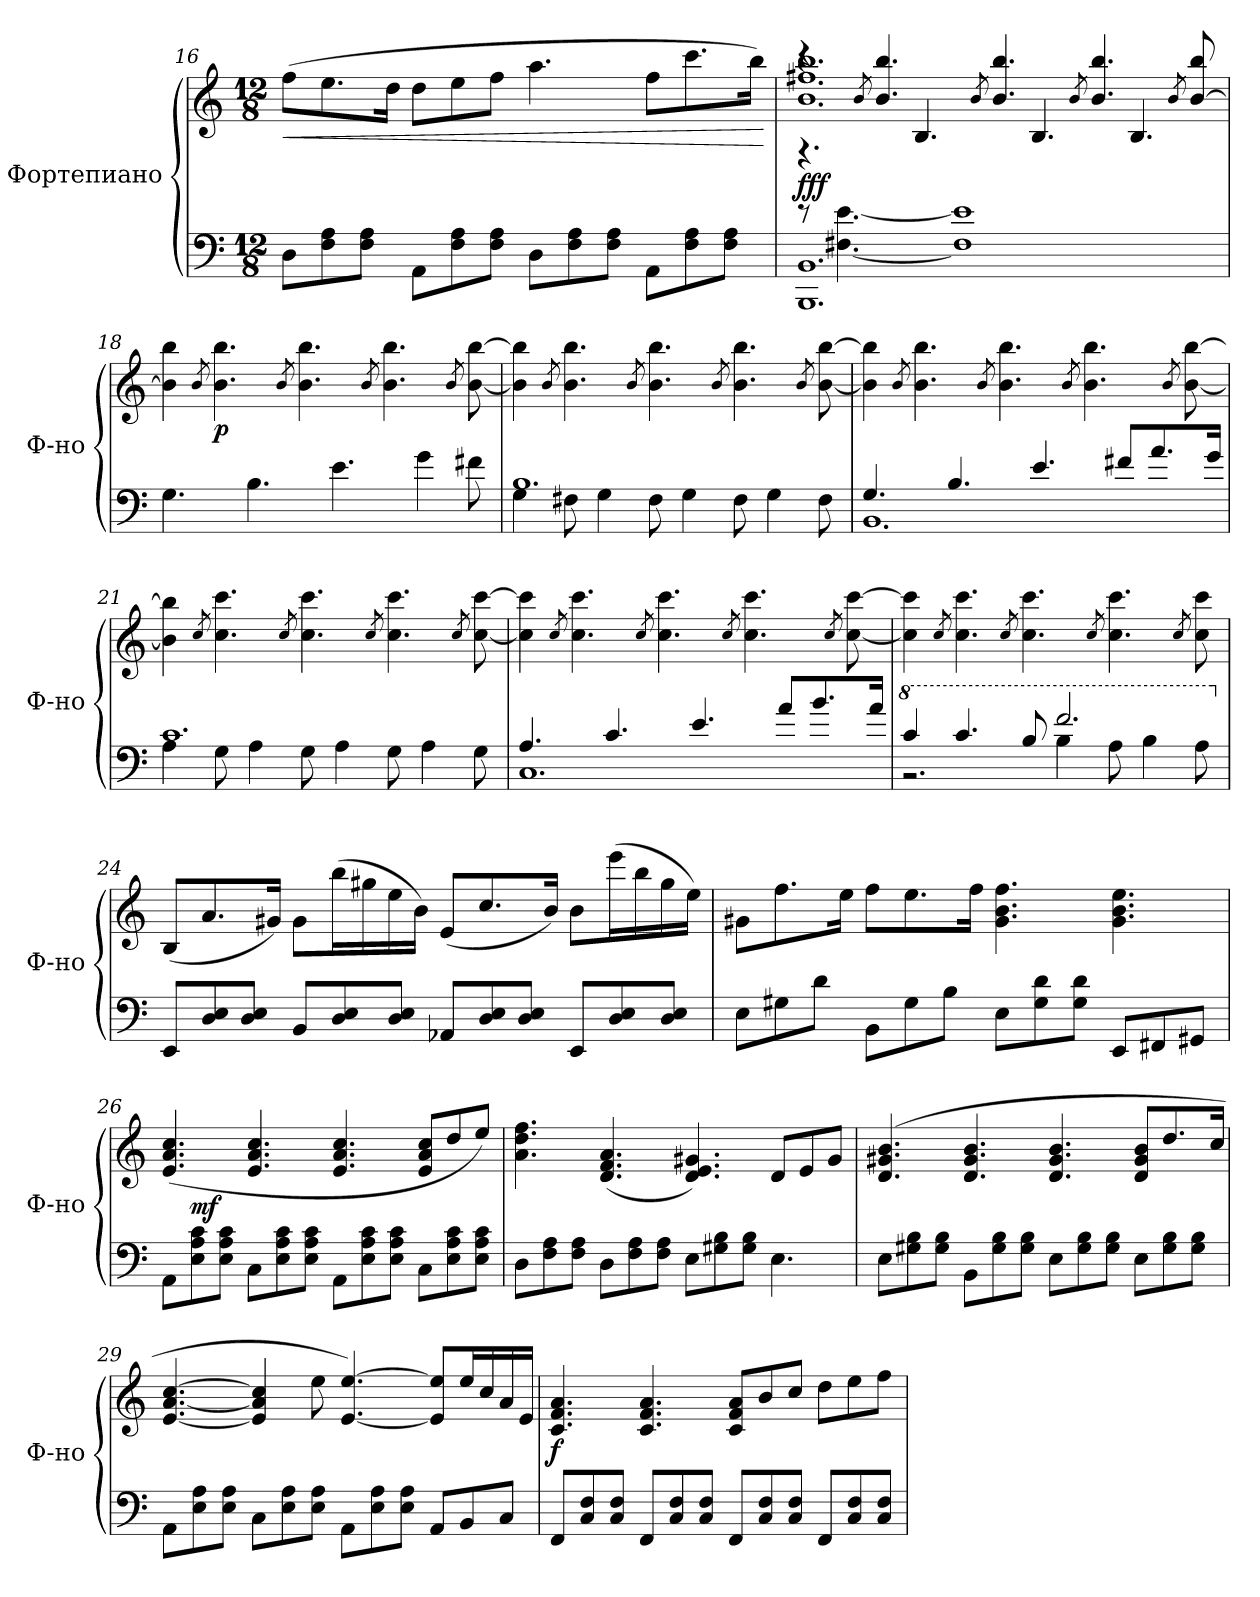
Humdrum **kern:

**kern	**kern	**dynam
*part1	*part1	*part1
*staff2	*staff1	*staff1/2
*I"Фортепиано	*	*
*I'Ф-но	*	*
!!LO:PB:g=z
*clefF4	*clefG2	*
*k[]	*k[]	*
*M12/8	*M12/8	*
=16	=16	=16
!	!	!LO:HP:b
8D\L	(>8ff\L	<
8F\ 8A\	8.ee\	.
8F\ 8A\J	.	.
.	16dd\Jk	.
8AA\L	8dd\L	.
8F\ 8A\	8ee\	.
8F\ 8A\J	8ff\J	.
8D\L	4.aa\	.
8F\ 8A\	.	.
8F\ 8A\J	.	.
8AA\L	8ff\L	.
8F\ 8A\	8.ccc\	.
8F\ 8A\J	.	.
.	16bb\Jk)	.
.	.	[
=17	=17	=17
*^	*^	*
*	*	*	*^	*
!	!	!	!	!	!LO:DY:a=2
1.BBB 1.BB	8re	4rccc	1.b 1.ff#X 1.bb	4.rF	fff
.	[4.F#X\ [4.e\	.	.	.	.
.	.	8qb/	.	.	.
.	.	4.b/ 4.bb/	.	.	.
.	.	.	.	4.B/	.
.	1F#] 1e]	.	.	.	.
.	.	8qb/	.	.	.
.	.	4.b/ 4.bb/	.	.	.
.	.	.	.	4.B/	.
.	.	8qb/	.	.	.
.	.	4.b/ 4.bb/	.	.	.
.	.	.	.	4.B/	.
.	.	8qb/	.	.	.
.	.	[8b/ 8bb/	.	.	.
*v	*v	*	*	*	*
*	*v	*v	*v	*
=18	=18	=18
4.G\	4b\] 4bb\	.
.	8qb/	.
!	!	!LO:DY:b
.	4.b\ 4.bb\	p
4.B\	.	.
.	8qb/	.
.	4.b\ 4.bb\	.
4.e\	.	.
.	8qb/	.
.	4.b\ 4.bb\	.
4g\	.	.
.	8qb/	.
8f#X\	[8b\ [8bb\	.
!!LO:LB:g=z
=19	=19	=19
*^	*	*
1.B	4G\	4b\] 4bb\]	.
.	.	8qb/	.
.	8F#X\	4.b\ 4.bb\	.
.	4G\	.	.
.	.	8qb/	.
.	8F#\	4.b\ 4.bb\	.
.	4G\	.	.
.	.	8qb/	.
.	8F#\	4.b\ 4.bb\	.
.	4G\	.	.
.	.	8qb/	.
.	8F#\	[8b\ [8bb\	.
=20	=20	=20	=20
4.G/	1.BB	4b\] 4bb\]	.
.	.	8qb/	.
.	.	4.b\ 4.bb\	.
4.B/	.	.	.
.	.	8qb/	.
.	.	4.b\ 4.bb\	.
4.e/	.	.	.
.	.	8qb/	.
.	.	4.b\ 4.bb\	.
8f#X/L	.	.	.
8.a/	.	.	.
.	.	8qb/	.
.	.	[8b\ [8bb\	.
16g/Jk	.	.	.
=21	=21	=21	=21
1.c	4A\	4b\] 4bb\]	.
.	.	8qcc/	.
.	8G\	4.cc\ 4.ccc\	.
.	4A\	.	.
.	.	8qcc/	.
.	8G\	4.cc\ 4.ccc\	.
.	4A\	.	.
.	.	8qcc/	.
.	8G\	4.cc\ 4.ccc\	.
.	4A\	.	.
.	.	8qcc/	.
.	8G\	[8cc\ [8ccc\	.
!!LO:LB:g=z
=22	=22	=22	=22
4.A/	1.C	4cc\] 4ccc\]	.
.	.	8qcc/	.
.	.	4.cc\ 4.ccc\	.
4.c/	.	.	.
.	.	8qcc/	.
.	.	4.cc\ 4.ccc\	.
4.e/	.	.	.
.	.	8qcc/	.
.	.	4.cc\ 4.ccc\	.
8a/L	.	.	.
8.b/	.	.	.
.	.	8qcc/	.
.	.	[8cc\ [8ccc\	.
16a/Jk	.	.	.
=23	=23	=23	=23
*8va	*	*	*
4cc/	2.r	4cc\] 4ccc\]	.
.	.	8qcc/	.
4.cc/	.	4.cc\ 4.ccc\	.
.	.	8qcc/	.
8b/	.	4.cc\ 4.ccc\	.
2.ff/	4b\	.	.
.	.	8qcc/	.
.	8a\	4.cc\ 4.ccc\	.
.	4b\	.	.
.	.	8qcc/	.
.	8a\	8cc\ 8ccc\	.
*v	*v	*	*
!!LO:LB:g=z
=24	=24	=24
*X8va	*	*
8EE/L	(<8B/L	.
8D/ 8E/	8.a/	.
8D/ 8E/J	.	.
.	16g#X/Jk)	.
8BB/L	8g#\L	.
8D/ 8E/	(>16bb\L	.
.	16gg#X\	.
8D/ 8E/J	16ee\	.
.	16b\JJ)	.
8AA-X/L	(<8e/L	.
8D/ 8E/	8.cc/	.
8D/ 8E/J	.	.
.	16b/Jk)	.
8EE/L	8b\L	.
8D/ 8E/	(>16eee\L	.
.	16bb\	.
8D/ 8E/J	16gg#\	.
.	16ee\JJ)	.
=25	=25	=25
8E\L	8g#X\L	.
8G#X\	8.ff\	.
8d\J	.	.
.	16ee\Jk	.
8BB\L	8ff\L	.
8G#\	8.ee\	.
8B\J	.	.
.	16ff\Jk	.
8E\L	4.g#\ 4.b\ 4.ff\	.
8G#\ 8d\	.	.
8G#\ 8d\J	.	.
8EE/L	4.g#\ 4.b\ 4.ee\	.
8FF#X/	.	.
8GG#X/J	.	.
!!LO:LB:g=z
=26	=26	=26
*	*^	*
8AA\L	(>4.e/ 4.a/ 4.cc/	8ryy	.
!	!	!	!LO:DY:b
8E\ 8A\ 8c\	.	1ryy	mf
8E\ 8A\ 8c\J	.	.	.
8C\L	4.e/ 4.a/ 4.cc/	.	.
8E\ 8A\ 8c\	.	.	.
8E\ 8A\ 8c\J	.	.	.
8AA\L	4.e/ 4.a/ 4.cc/	.	.
8E\ 8A\ 8c\	.	.	.
8E\ 8A\ 8c\J	.	.	.
8C\L	8e/ 8a/ 8cc/L	4.ryy	.
8E\ 8A\ 8c\	8dd/	.	.
8E\ 8A\ 8c\J	8ee/J)	.	.
*	*v	*v	*
=27	=27	=27
8D\L	4.a\ 4.dd\ 4.ff\	.
8F\ 8A\	.	.
8F\ 8A\J	.	.
8D\L	(>4.d/ 4.f/ 4.a/	.
8F\ 8A\	.	.
8F\ 8A\J	.	.
8E\L	4.d/ 4.e/ 4.g#X/)	.
8G#X\ 8B\	.	.
8G#\ 8B\J	.	.
4.E\	8d/L	.
.	8e/	.
.	8g#/J	.
=28	=28	=28
8E\L	(>4.d/ 4.g#X/ 4.b/	.
8G#X\ 8B\	.	.
8G#\ 8B\J	.	.
8BB\L	4.d/ 4.g#/ 4.b/	.
8G#\ 8B\	.	.
8G#\ 8B\J	.	.
8E\L	4.d/ 4.g#/ 4.b/	.
8G#\ 8B\	.	.
8G#\ 8B\J	.	.
8E\L	8d/ 8g#/ 8b/L	.
8G#\ 8B\	8.dd/	.
8G#\ 8B\J	.	.
.	16cc/Jk	.
!!LO:LB:g=z
=29	=29	=29
8AA\L	[4.e/ [4.a/ [4.cc/	.
8E\ 8A\	.	.
8E\ 8A\J	.	.
8C\L	4e/] 4a/] 4cc/]	.
8E\ 8A\	.	.
8E\ 8A\J	8ee\	.
8AA\L	[4.e/ [4.ee/)	.
8E\ 8A\	.	.
8E\ 8A\J	.	.
8AA/L	8e/] 8ee/]L	.
8BB/	16ee/L	.
.	16cc/	.
8C/J	16a/	.
.	16e/JJ	.
=30	=30	=30
!	!	!LO:DY:a=2
8FF/L	4.c/ 4.f/ 4.a/	f
8C/ 8F/	.	.
8C/ 8F/J	.	.
8FF/L	4.c/ 4.f/ 4.a/	.
8C/ 8F/	.	.
8C/ 8F/J	.	.
8FF/L	8c/ 8f/ 8a/L	.
8C/ 8F/	8b/	.
8C/ 8F/J	8cc/J	.
8FF/L	8dd\L	.
8C/ 8F/	8ee\	.
8C/ 8F/J	8ff\J	.
=	=	=
*-	*-	*-
